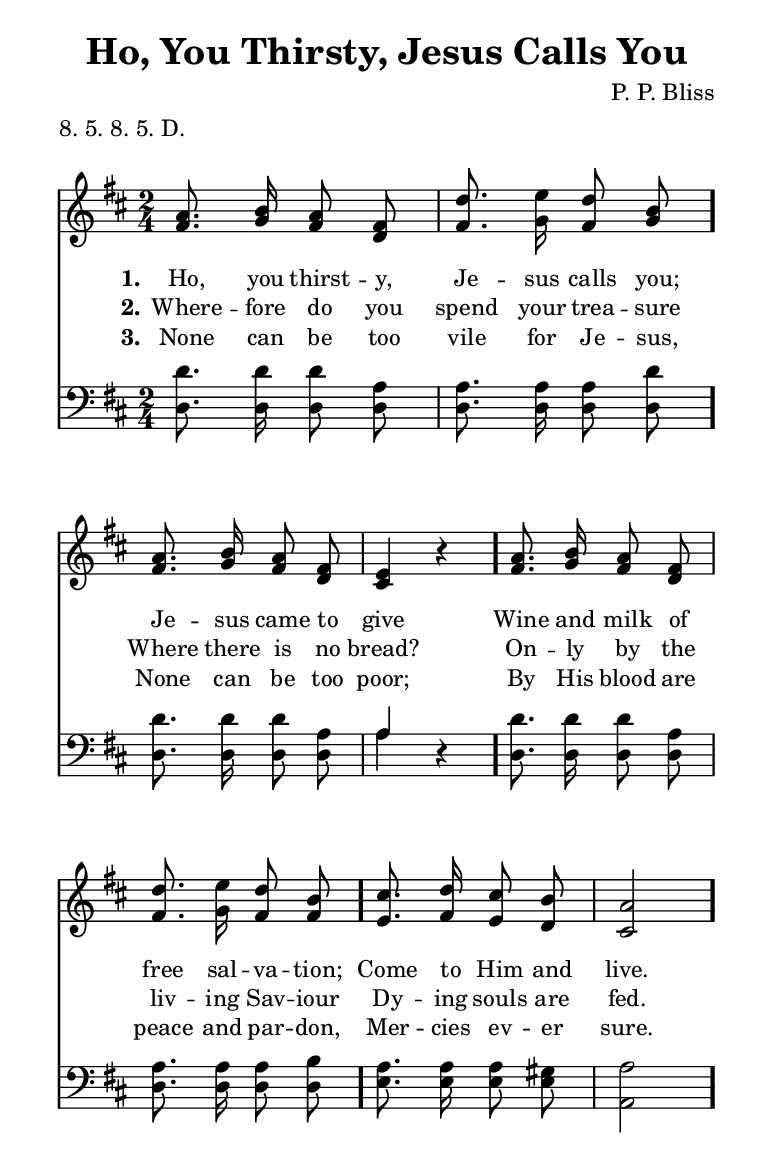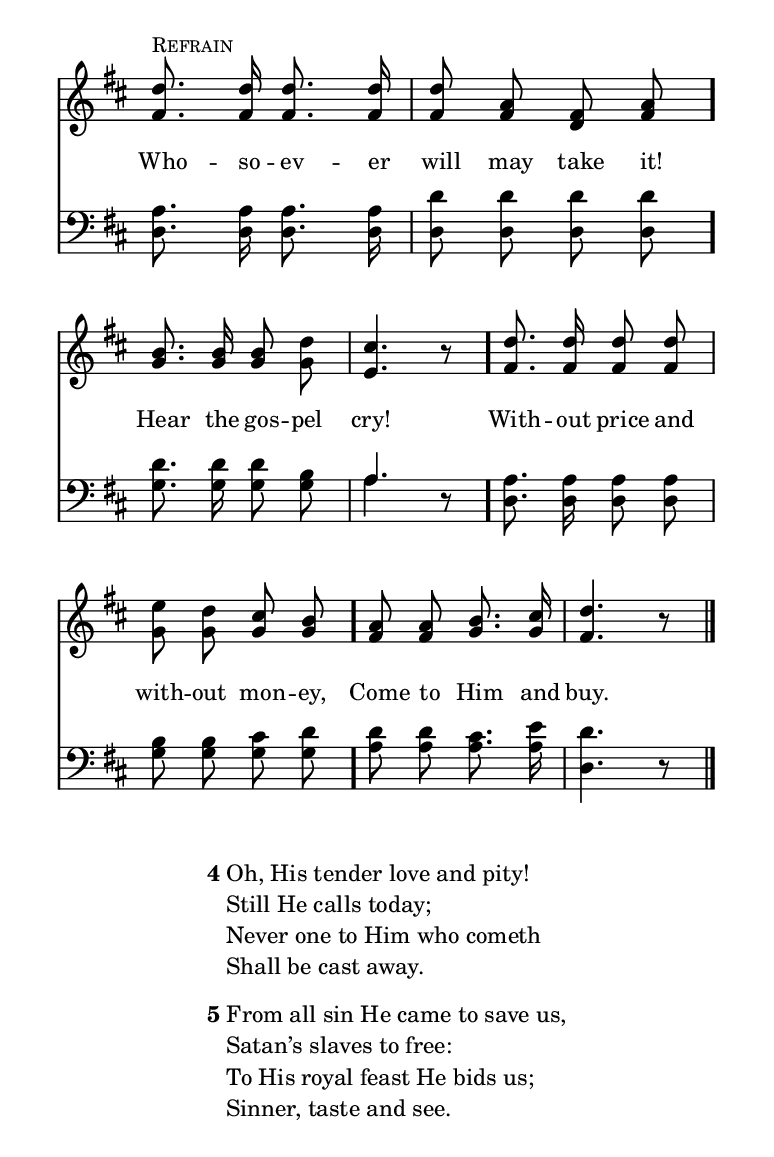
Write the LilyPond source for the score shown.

\include "common/global.ily"
\paper {
  \include "common/paper.ily"
}

\header{
  %gospel
  hymnnumber = "94"
  title = "Ho, You Thirsty, Jesus Calls You"
  tunename = "Hold the Fort"
  meter = "8. 5. 8. 5. D."
  poet = ""
  composer = "P. P. Bliss"
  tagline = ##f
}

% for fermata in MIDI
ta = { \tempo 8=90 }
tb = { \tempo 8=45 }

patternAA = { c8. c16 c8  c8  | c8. c16 c8 c8 }
patternAB = { c8. c16 c8. c16 | c8  c8  c8 c8 }
patternAC = { c8. c16 c8  c8  | c8  c8  c8 c8 }

patternBA = { c8. c16 c8 c8 | c4 c4 }
patternBB = { c8. c16 c8 c8 | c2 }
patternBC = { c8. c16 c8 c8 | c4. c8 }
patternBD = { c8 c8 c8. c16 | c4. c8 }

global = {
  \include "common/overrides.ily"
  \override Staff.TimeSignature.style = #'numbered
  \time 2/4
  \override Score.MetronomeMark.transparent = ##t % hide all fermata changes too
  \ta
  \key d \major
  %\partial 4
  \autoBeamOff
}

notesSoprano = {
\global
\relative c'' {

  \changePitch \patternAA { a b a fis | d' e d b }
  \changePitch \patternBA { a b a fis | e r }
  \changePitch \patternAA { a b a fis | d' e d b }
  \changePitch \patternBB { cis d cis b | a }

  << s^\markup { \small \caps "Refrain" }
  \changePitch \patternAB { d d d d | d a fis a } >>
  \changePitch \patternBC { b b b d | cis r }
  \changePitch \patternAC { d d d d | e d cis b }
  \changePitch \patternBD { a a b cis | d r }

  \bar "|."

}
}

notesAlto = {
\global
\relative e' {

  \changePitch \patternAA { fis g fis d | fis g fis g }
  \changePitch \patternBA { fis g fis d | cis r }
  \changePitch \patternAA { fis g fis d | fis g fis fis }
  \changePitch \patternBB { e fis e d | cis }

  \changePitch \patternAB { fis fis fis fis | fis fis d fis }
  \changePitch \patternBC { g g g g | e r }
  \changePitch \patternAC { fis fis fis fis | g g g g }
  \changePitch \patternBD { fis fis g g | fis r }

}
}

notesTenor = {
\global
\relative a {

  \changePitch \patternAA { d d d a | a a a d }
  \changePitch \patternBA { d d d a | a r }
  \changePitch \patternAA { d d d a | a a a b }
  \changePitch \patternBB { a a a gis | a }

  \changePitch \patternAB { a a a a | d d d d }
  \changePitch \patternBC { d d d b | a r }
  \changePitch \patternAC { a a a a | b b cis d }
  \changePitch \patternBD { d d cis e | d r }

}
}

notesBass = {
\global
\relative f {

  \changePitch \patternAA { d d d d | d d d d }
  \changePitch \patternBA { d d d d | a' r }
  \changePitch \patternAA { d, d d d | d d d d }
  \changePitch \patternBB { e e e e | a, }

  \changePitch \patternAB { d d d d | d d d d }
  \changePitch \patternBC { g g g g | a r }
  \changePitch \patternAC { d, d d d | g g g g }
  \changePitch \patternBD { a a a a | d, r }

}
}

Refrain = \lyricmode {

Who -- so -- ev -- er will may take it! \bar "."
Hear the gos -- pel cry! \bar "." \eogbreak
With -- out price and with -- out mon -- ey, \bar "."
Come to Him and buy. \bar "." \eogbreak

}

wordsA = \lyricmode {
\set stanza = "1."

Ho, you thirst -- y, Je -- sus calls you; \bar "."
Je -- sus came to give \bar "." \eogbreak
Wine and milk of free sal -- va -- tion; \bar "."
Come to Him and live. \bar "." \eogbreak

}

wordsB = \lyricmode {
\set stanza = "2."

Where -- fore do you spend your trea -- sure
Where there is no bread?
On -- ly by the liv -- ing Sav -- iour
Dy -- ing souls are fed.

\Refrain

}

wordsC = \lyricmode {
\set stanza = "3."

None can be too vile for Je -- sus,
None can be too poor;
By His blood are peace and par -- don,
Mer -- cies ev -- er sure.

}

wordsD = \markuplist {

\line { Oh, His tender love and pity! }
\line { Still He calls today; }
\line { Never one to Him who cometh }
\line { Shall be cast away. }

}

wordsE = \markuplist {

\line { From all sin He came to save us, }
\line { Satan’s slaves to free: }
\line { To His royal feast He bids us; }
\line { Sinner, taste and see. }

}

\score {
  \context ChoirStaff <<
    \context Staff = upper <<
      \set Staff.autoBeaming = ##f
      \set ChoirStaff.systemStartDelimiter = #'SystemStartBar
      \set ChoirStaff.printPartCombineTexts = ##f
      \partcombine #'(2 . 9) \notesSoprano \notesAlto
      \context NullVoice = sopranos { \voiceOne << \notesSoprano >> }
      \context NullVoice = altos { \voiceTwo << \notesAlto >> }
      \context Lyrics = one   \lyricsto sopranos \wordsA
      \context Lyrics = two   \lyricsto sopranos \wordsB
      \context Lyrics = three \lyricsto sopranos \wordsC
    >>
    \context Staff = men <<
      \set Staff.autoBeaming = ##f
      \clef bass
      \set ChoirStaff.printPartCombineTexts = ##f
      \partcombine #'(2 . 9) \notesTenor \notesBass
      \context NullVoice = tenors { \voiceOne << \notesTenor >> }
      \context NullVoice = basses { \voiceTwo << \notesBass >> }
    >>
  >>
  \layout {
    \include "common/layout.ily"
  }
  \midi{
    \include "common/midi.ily"
  }
}

\noPageBreak

\markup { \fill-line { \column {
  \line{ \bold 4 \column { \wordsD } } \combine \null \vspace #0.4
  \line{ \bold 5 \column { \wordsE } } \combine \null \vspace #0.4
} } }

\version "2.19.49"  % necessary for upgrading to future LilyPond versions.

% vi:set et ts=2 sw=2 ai nocindent syntax=lilypond:
